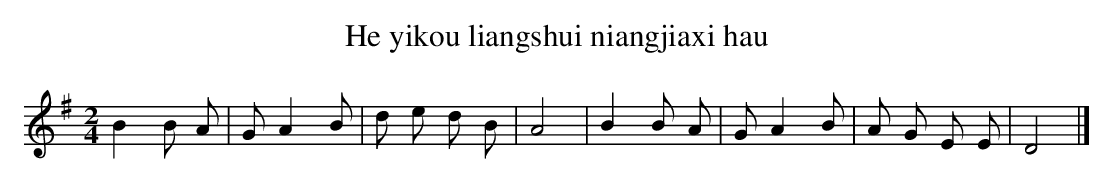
X:1
T: He yikou liangshui niangjiaxi hau
L: 1/8
M: 2/4
K: G
B2B A [I:setbarnb 1]|
GA2B |
d e d B |
A4 |
B2B A |
GA2B |
A G E E |
D4 |]
